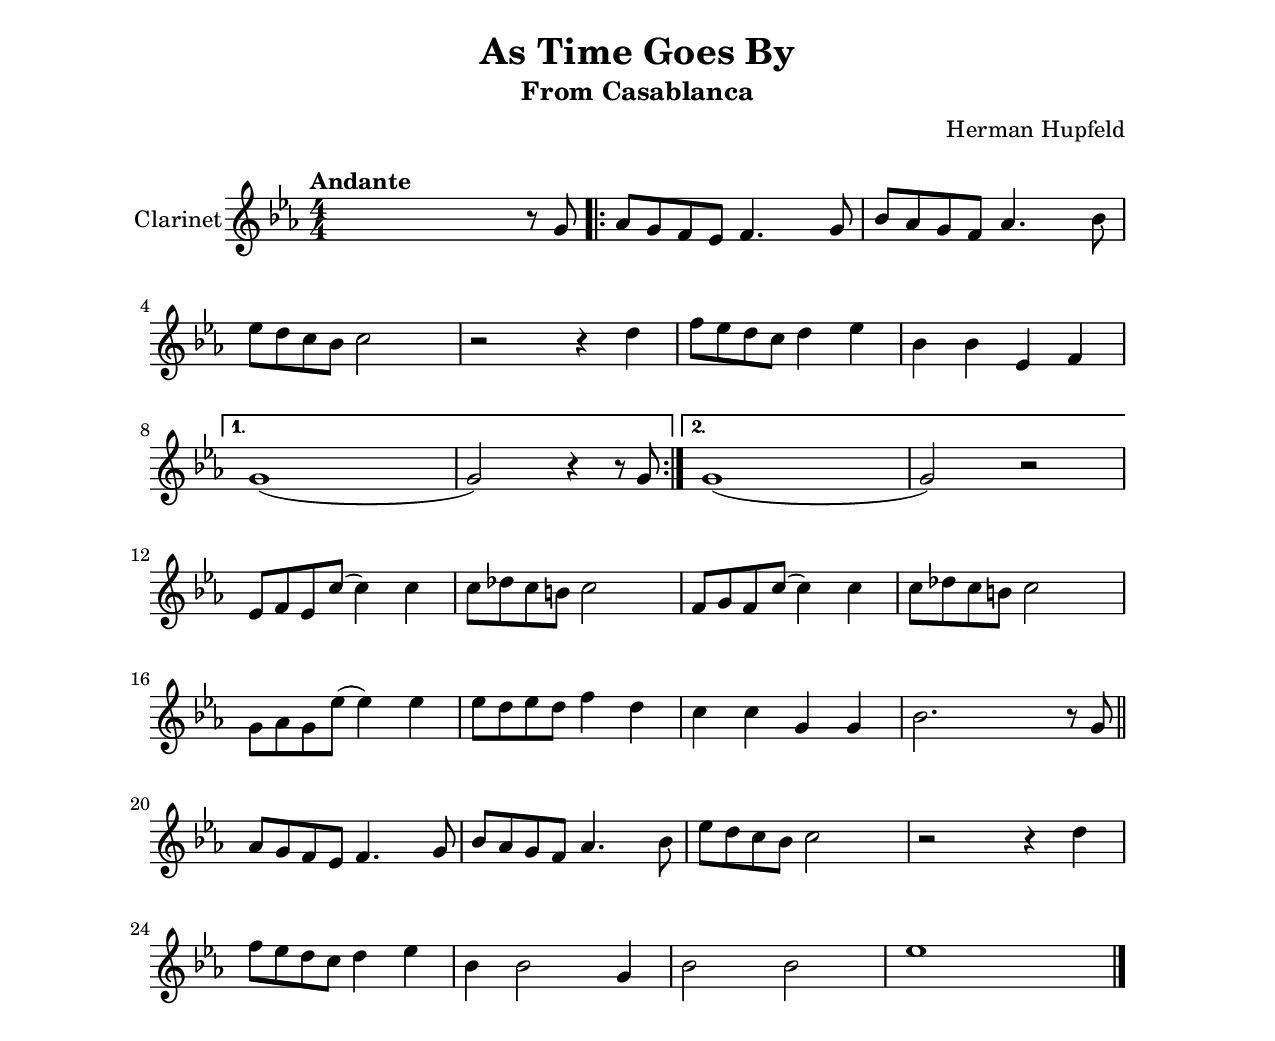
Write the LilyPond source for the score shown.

\include "globals.ly"

\header {
    title = "As Time Goes By"
    subtitle = "From Casablanca"
    composer = "Herman Hupfeld"
}

melody = \relative c'' {
    \tempo Andante
    \numericTimeSignature \time 4/4
    \key ef \major

    s2. r8 g

    \repeat volta 2 {
        af8 g f ef f4. g8 | bf8 af g f af4. bf8 | ef8 d c bf c2 | r2 r4 d4 |
        f8 ef d c d4 ef | bf4 bf ef, f |
    }

    \alternative {{
        g1( | g2) r4 r8 g |
    } {
        g1( | g2) r2
    }}

    ef8 f ef c'( c4) c | c8 df c b c2 | f,8 g f c'( c4) c | c8 df c b c2 |
    g8 af g ef'( ef4) ef | ef8 d ef d f4 d | c4 c g g | bf2. r8 g \bar "||" |
    af8 g f ef f4. g8 | bf8 af g f af4. bf8 | ef8 d c bf c2 | r2 r4 d |
    f8 ef d c d4 ef | bf4 bf2 g4 | bf2 bf | ef1 \bar "|." |
}

\book {
    \score {
        \new Staff \with {
            instrumentName = "Clarinet"
        } {
            \melody
        }
    }
}
